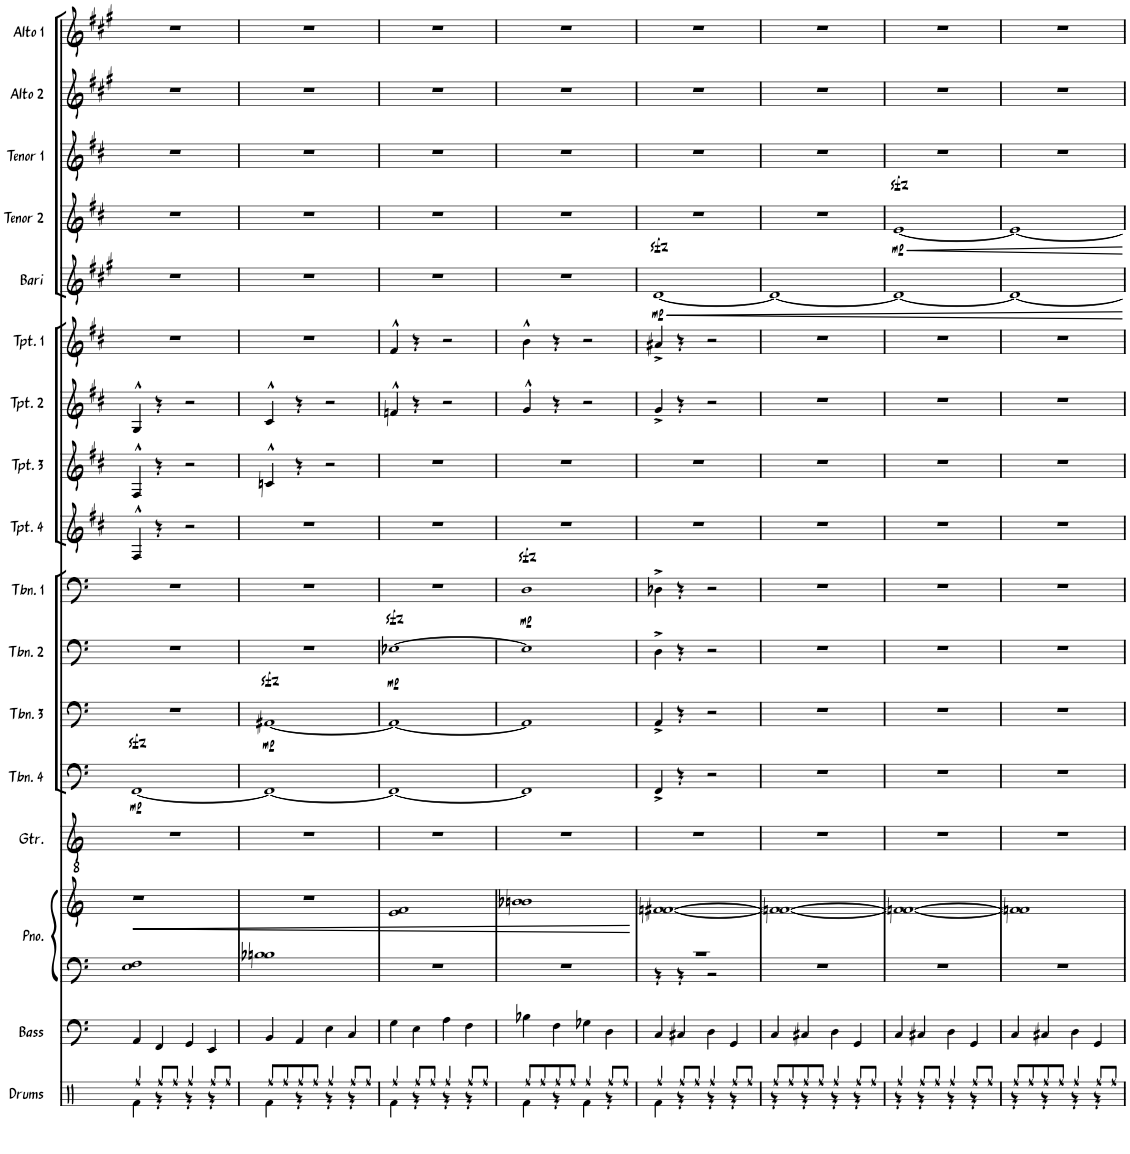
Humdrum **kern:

**kern	**kern	**kern	**kern	**dynam	**kern	**kern	**dynam	**kern	**dynam	**kern	**dynam	**kern	**dynam	**kern	**kern	**kern	**kern	**kern	**dynam	**kern	**dynam	**kern	**kern	**kern
*part17	*part16	*part15	*part15	*part15	*part14	*part13	*part13	*part12	*part12	*part11	*part11	*part10	*part10	*part9	*part8	*part7	*part6	*part5	*part5	*part4	*part4	*part3	*part2	*part1
*staff18	*staff17	*staff16	*staff15	*staff15/16	*staff14	*staff13	*staff13	*staff12	*staff12	*staff11	*staff11	*staff10	*staff10	*staff9	*staff8	*staff7	*staff6	*staff5	*staff5	*staff4	*staff4	*staff3	*staff2	*staff1
*I"Drums	*I"Bass	*I"Piano	*	*	*I"Guitar	*I"Trombone 4	*	*I"Trombone 3	*	*I"Trombone 2	*	*I"Trombone 1	*	*I"Trumpet 4	*I"Trumpet 3	*I"Trumpet 2	*I"Trumpet 1	*I"Bari Sax	*	*I"Tenor Sax 2	*	*I"Tenor Sax 1	*I"Alto Sax 2	*I"Alto Sax 1
*I'Drums	*I'Bass	*I'Pno.	*	*	*I'Gtr.	*I'Tbn. 4	*	*I'Tbn. 3	*	*I'Tbn. 2	*	*I'Tbn. 1	*	*I'Tpt. 4	*I'Tpt. 3	*I'Tpt. 2	*I'Tpt. 1	*I'Bari	*	*I'Tenor 2	*	*I'Tenor 1	*I'Alto 2	*I'Alto 1
!!LO:PB:g=z
*clefX	*clefF4	*clefF4	*clefG2	*	*clefGv2	*clefF4	*	*clefF4	*	*clefF4	*	*clefF4	*	*clefG2	*clefG2	*clefG2	*clefG2	*clefG2	*	*clefG2	*	*clefG2	*clefG2	*clefG2
*	*Trd7c12	*	*	*	*	*	*	*	*	*	*	*	*	*Trd1c2	*Trd1c2	*Trd1c2	*Trd1c2	*Trd12c21	*	*Trd8c14	*	*Trd8c14	*Trd5c9	*Trd5c9
*k[]	*k[]	*k[]	*k[]	*	*k[]	*k[]	*	*k[]	*	*k[]	*	*k[]	*	*k[f#c#]	*k[f#c#]	*k[f#c#]	*k[f#c#]	*k[f#c#g#]	*	*k[f#c#]	*	*k[f#c#]	*k[f#c#g#]	*k[f#c#g#]
*M4/4	*M4/4	*M4/4	*M4/4	*	*M4/4	*M4/4	*	*M4/4	*	*M4/4	*	*M4/4	*	*M4/4	*M4/4	*M4/4	*M4/4	*M4/4	*	*M4/4	*	*M4/4	*M4/4	*M4/4
=57	=57	=57	=57	=57	=57	=57	=57	=57	=57	=57	=57	=57	=57	=57	=57	=57	=57	=57	=57	=57	=57	=57	=57	=57
*^	*	*	*	*	*	*	*	*	*	*	*	*	*	*	*	*	*	*	*	*	*	*	*	*
!	!	!	!	!	!LO:HP:b	!	!	!LO:DY:b	!	!	!	!	!	!	!	!	!	!	!	!	!	!	!	!	!
4Rff/	4Rf\	4AA/	1E 1F	1r	<	1r	[1FFzz>	mp	1r	.	1r	.	1r	.	4F#^^/	4F#^^/	4G^^/	1r	1r	.	1r	.	1r	1r	1r
8Rff/L	4r	4FF/	.	.	.	.	.	.	.	.	.	.	.	.	4r	4r	4r	.	.	.	.	.	.	.	.
8Rff/J	.	.	.	.	.	.	.	.	.	.	.	.	.	.	.	.	.	.	.	.	.	.	.	.	.
4Rff/	4r	4GG/	.	.	.	.	.	.	.	.	.	.	.	.	2r	2r	2r	.	.	.	.	.	.	.	.
8Rff/L	4r	4EE/	.	.	.	.	.	.	.	.	.	.	.	.	.	.	.	.	.	.	.	.	.	.	.
8Rff/J	.	.	.	.	.	.	.	.	.	.	.	.	.	.	.	.	.	.	.	.	.	.	.	.	.
=58	=58	=58	=58	=58	=58	=58	=58	=58	=58	=58	=58	=58	=58	=58	=58	=58	=58	=58	=58	=58	=58	=58	=58	=58	=58
!	!	!	!	!	!	!	!	!	!	!LO:DY:b	!	!	!	!	!	!	!	!	!	!	!	!	!	!	!
8Rff/L	4Rf\	4BB/	1B-X 1Bn	1r	.	1r	1FF_	.	[1AA#Xzz>	mp	1r	.	1r	.	1r	4cn^^/	4c#^^/	1r	1r	.	1r	.	1r	1r	1r
8Rff/	.	.	.	.	.	.	.	.	.	.	.	.	.	.	.	.	.	.	.	.	.	.	.	.	.
8Rff/	4r	4AA/	.	.	.	.	.	.	.	.	.	.	.	.	.	4r	4r	.	.	.	.	.	.	.	.
8Rff/J	.	.	.	.	.	.	.	.	.	.	.	.	.	.	.	.	.	.	.	.	.	.	.	.	.
4Rff/	4r	4E\	.	.	.	.	.	.	.	.	.	.	.	.	.	2r	2r	.	.	.	.	.	.	.	.
8Rff/L	4r	4C/	.	.	.	.	.	.	.	.	.	.	.	.	.	.	.	.	.	.	.	.	.	.	.
8Rff/J	.	.	.	.	.	.	.	.	.	.	.	.	.	.	.	.	.	.	.	.	.	.	.	.	.
=59	=59	=59	=59	=59	=59	=59	=59	=59	=59	=59	=59	=59	=59	=59	=59	=59	=59	=59	=59	=59	=59	=59	=59	=59	=59
!	!	!	!	!	!	!	!	!	!	!	!	!LO:DY:b	!	!	!	!	!	!	!	!	!	!	!	!	!
4Rff/	4Rf\	4G\	1r	1e 1f	.	1r	1FF_	.	1AA#_	.	[1E-Xzz>	mp	1r	.	1r	1r	4fn^^/	4f#^^/	1r	.	1r	.	1r	1r	1r
8Rff/L	4r	4E\	.	.	.	.	.	.	.	.	.	.	.	.	.	.	4r	4r	.	.	.	.	.	.	.
8Rff/J	.	.	.	.	.	.	.	.	.	.	.	.	.	.	.	.	.	.	.	.	.	.	.	.	.
4Rff/	4r	4A\	.	.	.	.	.	.	.	.	.	.	.	.	.	.	2r	2r	.	.	.	.	.	.	.
8Rff/L	4r	4F\	.	.	.	.	.	.	.	.	.	.	.	.	.	.	.	.	.	.	.	.	.	.	.
8Rff/J	.	.	.	.	.	.	.	.	.	.	.	.	.	.	.	.	.	.	.	.	.	.	.	.	.
=60	=60	=60	=60	=60	=60	=60	=60	=60	=60	=60	=60	=60	=60	=60	=60	=60	=60	=60	=60	=60	=60	=60	=60	=60	=60
!	!	!	!	!	!	!	!	!	!	!	!	!	!	!LO:DY:b	!	!	!	!	!	!	!	!	!	!	!
8Rff/L	4Rf\	4B-X\	1r	1b-X 1bn	.	1r	1FF]	.	1AA#]	.	1E-]	.	1Dzz>	mp	1r	1r	4g^^/	4b^^\	1r	.	1r	.	1r	1r	1r
8Rff/	.	.	.	.	.	.	.	.	.	.	.	.	.	.	.	.	.	.	.	.	.	.	.	.	.
8Rff/	4r	4F\	.	.	.	.	.	.	.	.	.	.	.	.	.	.	4r	4r	.	.	.	.	.	.	.
8Rff/J	.	.	.	.	.	.	.	.	.	.	.	.	.	.	.	.	.	.	.	.	.	.	.	.	.
4Rff/	4Rf\	4G-X\	.	.	.	.	.	.	.	.	.	.	.	.	.	.	2r	2r	.	.	.	.	.	.	.
8Rff/L	4r	4D\	.	.	.	.	.	.	.	.	.	.	.	.	.	.	.	.	.	.	.	.	.	.	.
8Rff/J	.	.	.	.	.	.	.	.	.	.	.	.	.	.	.	.	.	.	.	.	.	.	.	.	.
*v	*v	*	*	*	*	*	*	*	*	*	*	*	*	*	*	*	*	*	*	*	*	*	*	*	*
.	.	.	.	[	.	.	.	.	.	.	.	.	.	.	.	.	.	.	.	.	.	.	.	.
=61	=61	=61	=61	=61	=61	=61	=61	=61	=61	=61	=61	=61	=61	=61	=61	=61	=61	=61	=61	=61	=61	=61	=61	=61
*^	*	*^	*	*	*	*	*	*	*	*	*	*	*	*	*	*	*	*	*	*	*	*	*	*
!	!	!	!	!	!	!	!	!	!	!	!	!	!	!	!	!	!	!	!	!	!LO:DY:b	!	!	!	!	!
4Rff/	4Rf\	4C/	1r	4r	[1fn [1f#X	.	1r	4FF^/	.	4AA^/	.	4D^\	.	4D-X^\	.	1r	1r	4g^/	4a#X^/	[1dzz>	mp	1r	.	1r	1r	1r
8Rff/L	4r	4C#X/	.	4r	.	.	.	4r	.	4r	.	4r	.	4r	.	.	.	4r	4r	.	.	.	.	.	.	.
8Rff/J	.	.	.	.	.	.	.	.	.	.	.	.	.	.	.	.	.	.	.	.	.	.	.	.	.	.
4Rff/	4r	4D\	.	2r	.	.	.	2r	.	2r	.	2r	.	2r	.	.	.	2r	2r	.	.	.	.	.	.	.
8Rff/L	4r	4GG/	.	.	.	.	.	.	.	.	.	.	.	.	.	.	.	.	.	.	.	.	.	.	.	.
8Rff/J	.	.	.	.	.	.	.	.	.	.	.	.	.	.	.	.	.	.	.	.	.	.	.	.	.	.
*	*	*	*v	*v	*	*	*	*	*	*	*	*	*	*	*	*	*	*	*	*	*	*	*	*	*	*
=62	=62	=62	=62	=62	=62	=62	=62	=62	=62	=62	=62	=62	=62	=62	=62	=62	=62	=62	=62	=62	=62	=62	=62	=62	=62
8Rff/L	4r	4C/	1r	1fn_ 1f#_	.	1r	1r	.	1r	.	1r	.	1r	.	1r	1r	1r	1r	1d_	.	1r	.	1r	1r	1r
8Rff/	.	.	.	.	.	.	.	.	.	.	.	.	.	.	.	.	.	.	.	.	.	.	.	.	.
8Rff/	4r	4C#X/	.	.	.	.	.	.	.	.	.	.	.	.	.	.	.	.	.	.	.	.	.	.	.
8Rff/J	.	.	.	.	.	.	.	.	.	.	.	.	.	.	.	.	.	.	.	.	.	.	.	.	.
4Rff/	4r	4D\	.	.	.	.	.	.	.	.	.	.	.	.	.	.	.	.	.	.	.	.	.	.	.
8Rff/L	4r	4GG/	.	.	.	.	.	.	.	.	.	.	.	.	.	.	.	.	.	.	.	.	.	.	.
8Rff/J	.	.	.	.	.	.	.	.	.	.	.	.	.	.	.	.	.	.	.	.	.	.	.	.	.
=63	=63	=63	=63	=63	=63	=63	=63	=63	=63	=63	=63	=63	=63	=63	=63	=63	=63	=63	=63	=63	=63	=63	=63	=63	=63
!	!	!	!	!	!	!	!	!	!	!	!	!	!	!	!	!	!	!	!	!	!	!LO:DY:b	!	!	!
4Rff/	4r	4C/	1r	1fn_ 1f#_	.	1r	1r	.	1r	.	1r	.	1r	.	1r	1r	1r	1r	1d_	.	[1ezz>	mp	1r	1r	1r
8Rff/L	4r	4C#X/	.	.	.	.	.	.	.	.	.	.	.	.	.	.	.	.	.	.	.	.	.	.	.
8Rff/J	.	.	.	.	.	.	.	.	.	.	.	.	.	.	.	.	.	.	.	.	.	.	.	.	.
4Rff/	4r	4D\	.	.	.	.	.	.	.	.	.	.	.	.	.	.	.	.	.	.	.	.	.	.	.
8Rff/L	4r	4GG/	.	.	.	.	.	.	.	.	.	.	.	.	.	.	.	.	.	.	.	.	.	.	.
8Rff/J	.	.	.	.	.	.	.	.	.	.	.	.	.	.	.	.	.	.	.	.	.	.	.	.	.
=64	=64	=64	=64	=64	=64	=64	=64	=64	=64	=64	=64	=64	=64	=64	=64	=64	=64	=64	=64	=64	=64	=64	=64	=64	=64
8Rff/L	4r	4C/	1r	1fn] 1f#]	.	1r	1r	.	1r	.	1r	.	1r	.	1r	1r	1r	1r	1d_	.	1e_	.	1r	1r	1r
8Rff/	.	.	.	.	.	.	.	.	.	.	.	.	.	.	.	.	.	.	.	.	.	.	.	.	.
8Rff/	4r	4C#X/	.	.	.	.	.	.	.	.	.	.	.	.	.	.	.	.	.	.	.	.	.	.	.
8Rff/J	.	.	.	.	.	.	.	.	.	.	.	.	.	.	.	.	.	.	.	.	.	.	.	.	.
4Rff/	4r	4D\	.	.	.	.	.	.	.	.	.	.	.	.	.	.	.	.	.	.	.	.	.	.	.
8Rff/L	4r	4GG/	.	.	.	.	.	.	.	.	.	.	.	.	.	.	.	.	.	.	.	.	.	.	.
8Rff/J	.	.	.	.	.	.	.	.	.	.	.	.	.	.	.	.	.	.	.	.	.	.	.	.	.
*v	*v	*	*	*	*	*	*	*	*	*	*	*	*	*	*	*	*	*	*	*	*	*	*	*	*
=	=	=	=	=	=	=	=	=	=	=	=	=	=	=	=	=	=	=	=	=	=	=	=	=
*-	*-	*-	*-	*-	*-	*-	*-	*-	*-	*-	*-	*-	*-	*-	*-	*-	*-	*-	*-	*-	*-	*-	*-	*-
